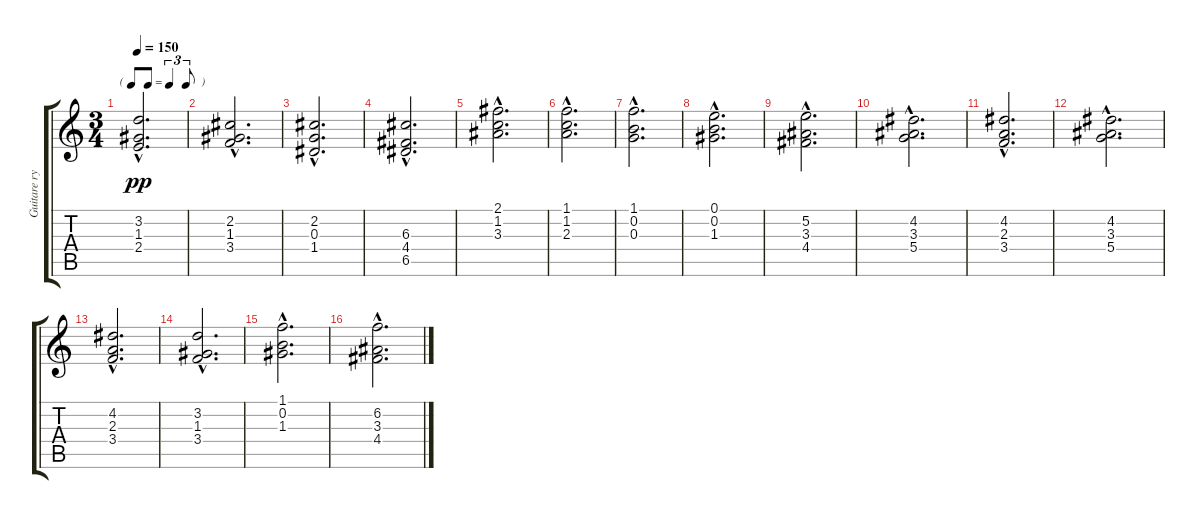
\track ("Guitare rythmique" "Guitare ry") {instrument acousticguitarnylon}
\staff {score tabs}
\tuning (E4 B3 G3 D3 A2 E2) {hide}
\ts (3 4)
\tf triplet8th
\tempo 150
\clef g2
\ks c
(3.2{hac} 1.3 2.4{hac}).2{d dy pp} |
(2.2{hac} 1.3 3.4{hac}).2{d} |
(2.2{hac} 0.3 1.4{hac}).2{d} |
(6.3{hac} 4.4 6.5{hac}).2{d} |
(2.1{hac} 1.2 3.3{hac}).2{d} |
(1.1{hac} 1.2 2.3{hac}).2{d} |
(1.1{hac} 0.2 0.3{hac}).2{d} |
(0.1{hac} 0.2 1.3{hac}).2{d} |
(5.2{hac} 3.3 4.4{hac}).2{d} |
(4.2{hac} 3.3 5.4{hac}).2{d} |
(4.2{hac} 2.3 3.4{hac}).2{d} |
(4.2{hac} 3.3 5.4{hac}).2{d} |
(4.2{hac} 2.3 3.4{hac}).2{d} |
(3.2{hac} 1.3 3.4{hac}).2{d} |
(1.1{hac} 0.2 1.3{hac}).2{d} |
(6.2{hac} 3.3 4.4{hac}).2{d}
